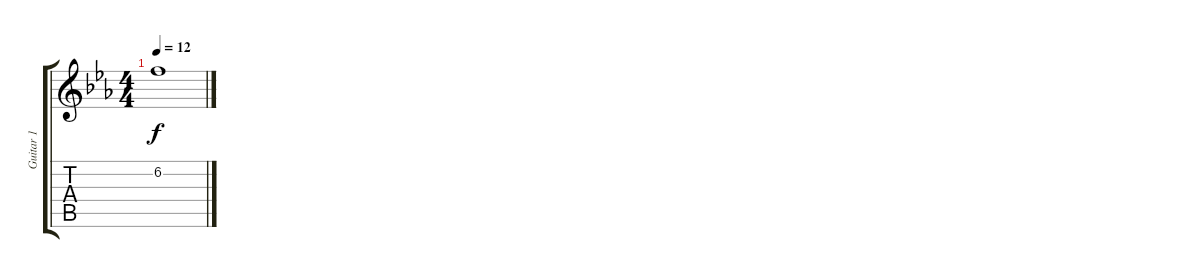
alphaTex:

\track ("Guitar 1" "Guitar 1") {instrument electricguitarclean}
\staff {score tabs}
\tuning (E4 B3 G3 D3 A2 E2) {hide}
\ts (4 4)
\tempo 12
\clef g2
\ks eb
6.2{t}.1{dy f volume 0}
